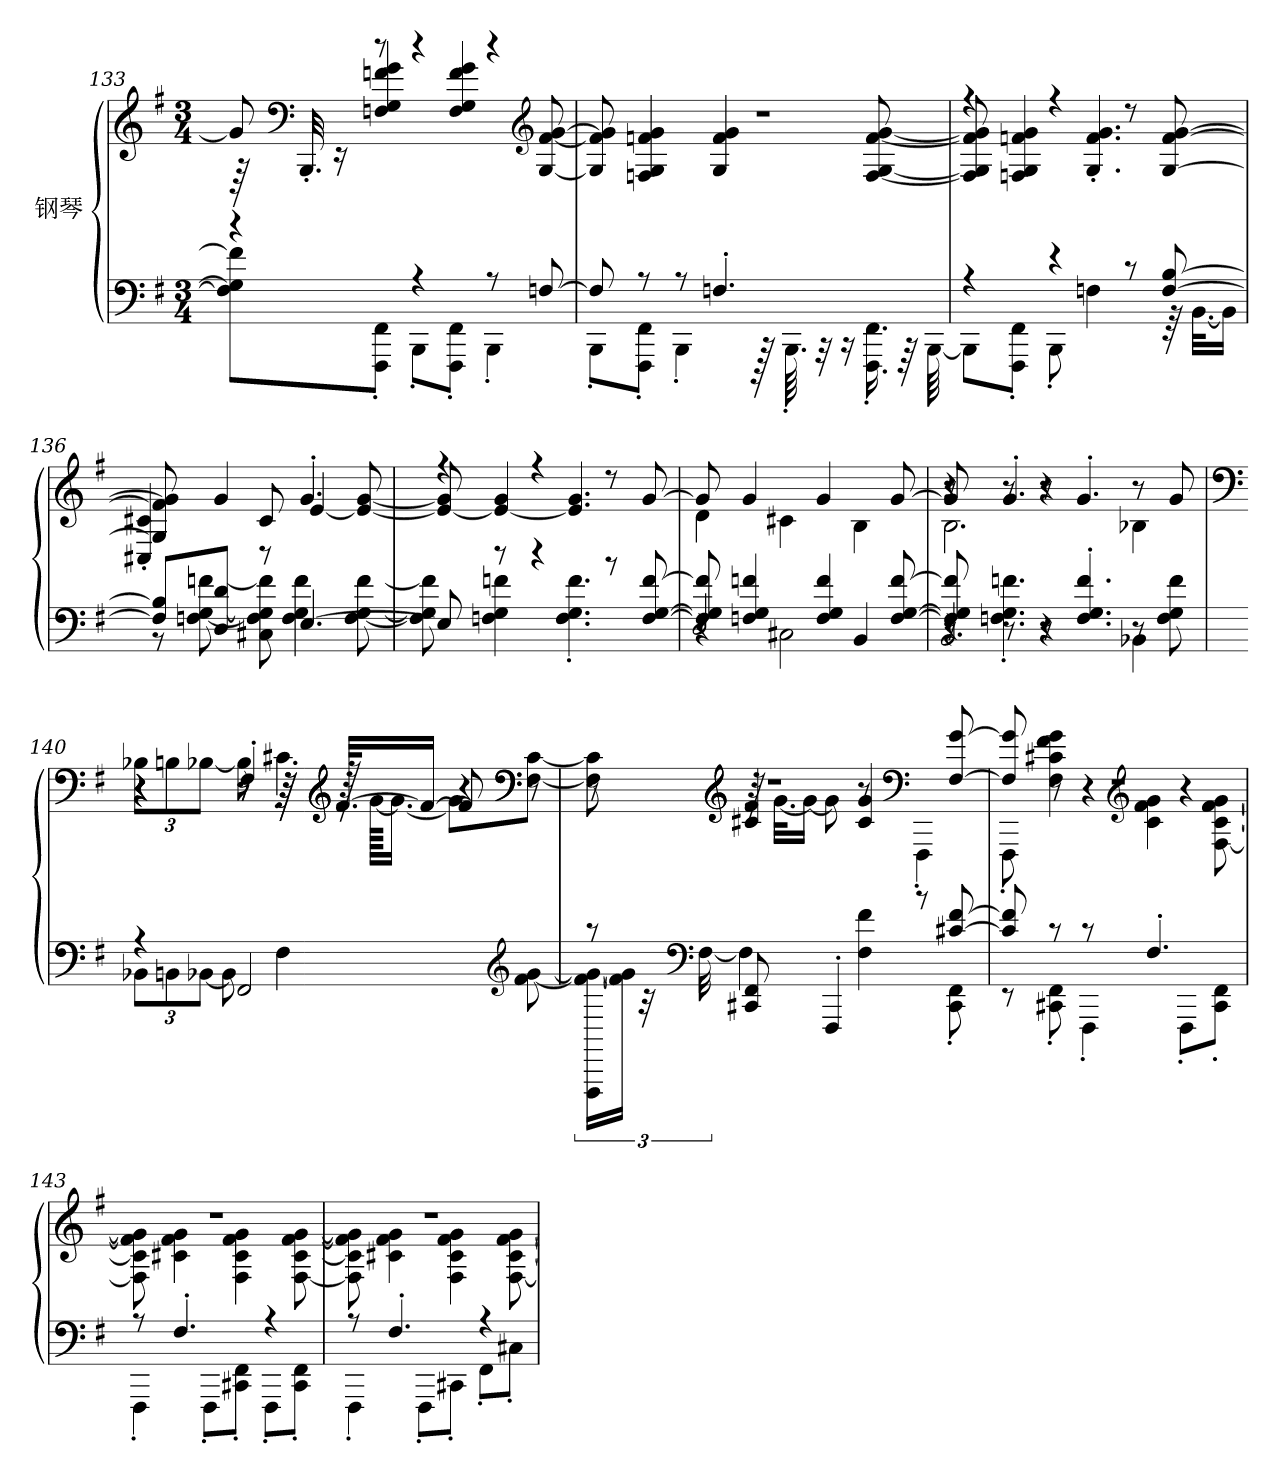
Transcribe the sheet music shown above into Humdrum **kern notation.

**kern	**kern
*part1	*part1
*staff2	*staff1
*I"钢琴	*
!!LO:LB:g=z
*clefF4	*clefG2
*k[f#]	*k[f#]
*M3/4	*M3/4
=133	=133
*^	*^
4r	8F\] 8G\] 8f\]L	8g/]	64r
*	*	*clefF4	*
.	.	.	32.BBB'/
.	.	.	16r
.	8FFF#\' 8FF#\'J	8r	4Fn/ 4G/ 4fn/ 4g/
4r	8BBB'\L	4r	.
.	8FFF#\' 8FF#\'J	.	4F/ 4G/ 4f/ 4g/
8r	4BBB'\	4r	.
*	*	*clefG2	*
[8Fn/	.	.	[8G/ [8f/ [8g/
=134	=134	=134	=134
8F/]	8BBB'\L	2.r	8G/] 8f/] 8g/]
8r	8FFF#\' 8FF#\'J	.	4Fn/ 4G/ 4fn/ 4g/
8r	4BBB'\	.	.
4.Fn'/	.	.	4G/ 4f/ 4g/
.	128r	.	.
.	64.BBB'\	.	.
.	32r	.	.
.	16r	.	.
.	16.FFF#\' 16.FF#\'	.	[8F/ [8G/ [8f/ [8g/
.	64r	.	.
.	[64BBB\	.	.
!!LO:LB:g=z	!!
=135	=135	=135	=135
4r	8BBB\L]	4r	8F/] 8G/] 8f/] 8g/]
.	8FFF#\' 8FF#\'J	.	4Fn/ 4G/ 4fn/ 4g/
4r	8BBB'\	4r	.
.	4Fn\	.	4.G/' 4.f/' 4.g/'
*	*	*MM120	*
8r	.	8r	.
[8F/ [8B/	64r	[8G/ [8f/ [8g/	.
.	[32.BB\KLL	.	.
.	16BB\JJ]	.	.
=136	=136	=136	=136
*	*	*MM85	*
8F/] 8B/]L	8r	8G/] 8f/] 8g/]	4C#X/' 4c#X/'
*	*	*MM87	*
8D/ 8d/J	[8Fn\ [8G\ [8fn\	4g/	.
*	*	*MM84	*
8r	8C#X\ 8F\] 8G\] 8f\]	.	8c#/
*	*	*MM60	*
[4.E/	4F\ 4G\ 4f\	4.g'/	[4e/
*	*	*MM72	*
.	[8F\ [8G\ [8f\	.	8e/_ [8g/
=137	=137	=137	=137
*	*	*MM79	*
8E/]	8F\] 8G\] 8f\]	4r	8e/_ 8g/]
*	*	*MM77	*
8r	4Fn\ 4G\ 4fn\	.	4e/_ 4g/
*	*	*MM80	*
4r	.	4r	.
*	*	*MM75	*
.	4.F\' 4.G\' 4.f\'	.	4.e/] 4.g/
*	*	*MM86	*
8r	.	8r	.
*	*	*MM102	*
[8F/ [8G/ [8f/	.	[8g/	.
*v	*v	*	*
!!LO:LB:g=z	!!
=138	=138	=138
*	*MM73	*
*^	*	*
*	*^	*	*
8F/] 8G/] 8f/]	2D/	4r	8g/]	4d\
*	*	*	*MM71	*
4Fn/ 4G/ 4fn/	.	.	4g/	.
*	*	*	*MM75	*
.	.	2C#X\	.	4c#X\
*	*	*	*MM59	*
4F/ 4G/ 4f/	.	.	4g/	.
*	*	*	*MM58	*
.	4BB/	.	.	4B\
*	*	*	*MM56	*
[8F/ [8G/ [8f/	.	.	[8g/	.
*v	*v	*v	*	*
*	*v	*v
=139	=139
*	*MM55
*^	*^
*	*^	*	*^
*	*	*^	*	*	*^
8F/] 8G/] 8f/]	8r	2.BB/	4r	8g/]	2.B\	8r	4r
*	*	*	*	*MM63	*	*	*
8r	4.Fn\' 4.G\' 4.fn\'	.	.	8r	.	4.g'/	.
*	*	*	*	*MM59	*	*	*
8r	.	.	4r	8r	.	.	4r
*	*	*	*	*MM54	*	*	*
4.F/' 4.G/' 4.f/'	.	.	.	4.g'/	.	.	.
*	*	*	*	*MM40	*	*	*
.	8r	.	4BB-X\	.	.	8r	4B-X\
*	*	*	*	*MM30	*	*	*
.	8F\ 8G\ 8f\	.	.	.	.	8g/	.
*v	*v	*v	*v	*	*	*	*
!!LO:LB:g=z	!!	!!	!!
=140	=140	=140	=140	=140
*	*clefF4	*	*	*
*^	*	*	*	*
*	*Xbrackettup	*	*Xbrackettup	*	*
*v	*v	*	*	*	*
*	*MM138	*	*	*
*^	*	*	*	*
4r	12BB-X\L	4r	12B-X\L	4r	4r
.	12BBn\	.	12Bn\	.	.
.	[12BB-X\J	.	[12B-X\J	.	.
2FF#/	8BB-\]	8r	8B-\]	4F#'/	8r
.	4F#\	64r	64r	.	4.c#X'\
*	*	*clefG2	*	*	*
.	.	[32.f#/KLL	128r	.	.
.	.	.	[128g\KKKLL	.	.
.	.	.	16.g\JJ_	.	.
.	.	16f#/JJ_	.	.	.
.	.	8f#/]	8g\L]	4r	.
*clefG2	*	*clefF4	*	*	*
.	[8f#\ [8g\	8r	[8F#\ [8c#\J	.	.
*	*	*v	*v	*v	*v
=141	=141	=141
*	*brackettup	*
*	*	*^
*	*	*	*^
8r	24FFF#\ 24f#\_ 24g\_LL	2.r	8F#\] 8c#\]	8r
.	24f#\] 24g\]JJ	.	.	.
.	48r	.	.	.
*clefF4	*	*	*	*
.	[48F#\	.	.	.
*	*	*clefG2	*	*
8CC#X/ 8FF#/	4F#\]	.	64r	4c#X/ 4f#/
.	.	.	[32.g\KLL	.
.	.	.	16g\JJ_	.
4FFF#'/	.	.	8g\]	.
.	4F#\ 4f#\	.	8r	4c#/ 4g/
*	*	*clefF4	*	*
8r	.	.	4FFF#'\	.
[8c#X/ [8f#/	8CC#\' 8FF#\'	.	.	[8F#/ [8g/
!!LO:PB:g=z	!!	!!
=142	=142	=142	=142	=142
8c#/] 8f#/]	8r	2.r	8FFF#'\	8F#/] 8g/]
8r	8CC#X\' 8FF#\'	.	4F#\ 4c#X\ 4f#\ 4g\	8r
8r	4FFF#'\	.	.	4r
*	*	*clefG2	*	*
4.F#'/	.	.	4c#\ 4f#\ 4g\	.
.	8FFF#'\L	.	.	4r
.	8CC#\' 8FF#\'J	.	[8F#\ [8c#\ [8f#\ [8g\	.
*	*	*	*v	*v
=143	=143	=143	=143
8r	4FFF#'\	2.r	8F#\] 8c#\] 8f#\] 8g\]
4.F#'/	.	.	4c#X\ 4f#\ 4g\
.	8FFF#'\L	.	.
.	8CC#X\' 8FF#\'J	.	4F#\ 4c#\ 4f#\ 4g\
4r	8FFF#'\L	.	.
.	8CC#\' 8FF#\'J	.	[8F#\ [8c#\ [8f#\ [8g\
=144	=144	=144	=144
8r	4FFF#'\	2.r	8F#\] 8c#\] 8f#\] 8g\]
4.F#'/	.	.	4c#X\ 4f#\ 4g\
.	8FFF#'\L	.	.
.	8CC#X'\J	.	4F#\ 4c#\ 4f#\ 4g\
4r	8FF#'\L	.	.
.	8C#X'\J	.	[8F#\ [8c#\ [8f#\ [8g\
*v	*v	*	*
*	*v	*v
=	=
*-	*-
